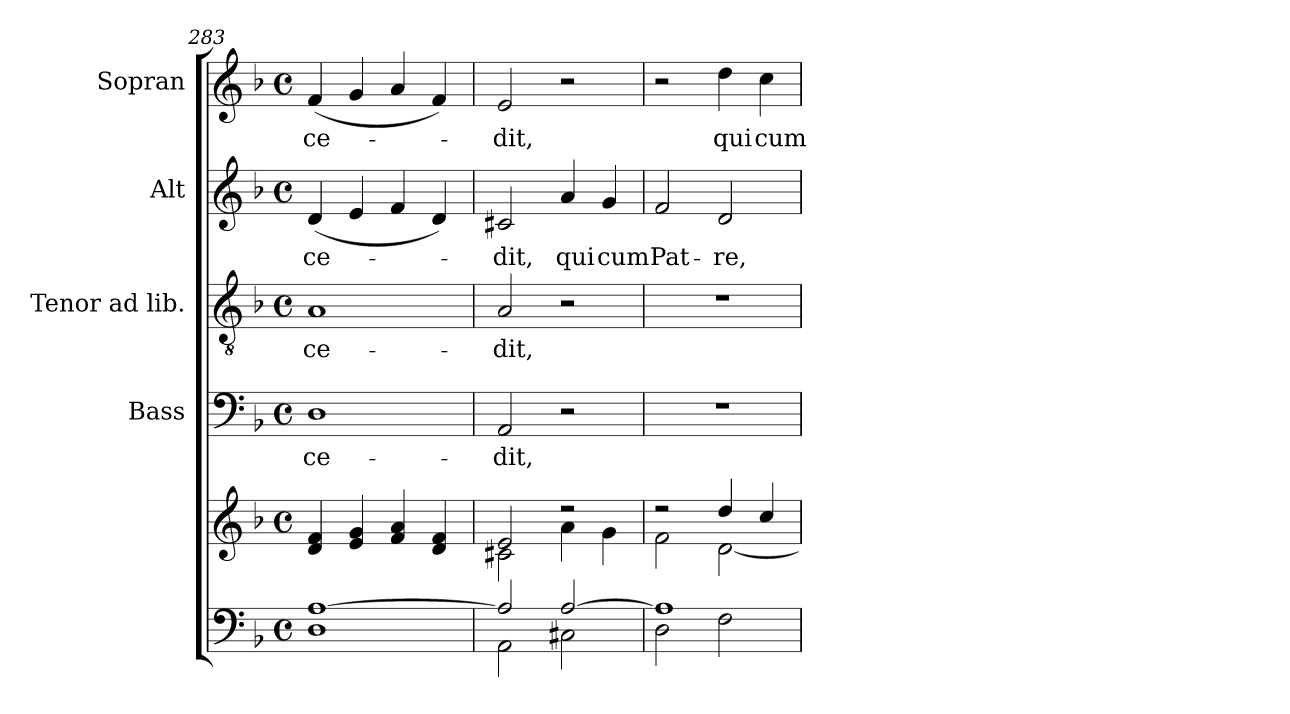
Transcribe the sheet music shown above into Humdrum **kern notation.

**kern	**kern	**kern	**text	**kern	**text	**kern	**text	**kern	**text
*part5	*part5	*part4	*part4	*part3	*part3	*part2	*part2	*part1	*part1
*staff6	*staff5	*staff4	*staff4	*staff3	*staff3	*staff2	*staff2	*staff1	*staff1
*	*	*I"Bass	*	*I"Tenor ad lib.	*	*I"Alt	*	*I"Sopran	*
*	*	*I'B.	*	*I'T.	*	*I'A.	*	*I'S.	*
*clefF4	*clefG2	*clefF4	*	*clefGv2	*	*clefG2	*	*clefG2	*
*k[b-]	*k[b-]	*k[b-]	*	*k[b-]	*	*k[b-]	*	*k[b-]	*
*F:	*F:	*F:	*	*F:	*	*F:	*	*F:	*
*M4/4	*M4/4	*M4/4	*	*M4/4	*	*M4/4	*	*M4/4	*
*met(c)	*met(c)	*met(c)	*	*met(c)	*	*met(c)	*	*met(c)	*
=283	=283	=283	=283	=283	=283	=283	=283	=283	=283
*^	*	*	*	*	*	*	*	*	*
!	!	!	!	!LO:LY:b	!	!LO:LY:b	!	!LO:LY:b	!	!LO:LY:b
[>1A	1D	4d/ 4f/	1D	-ce-	1A	-ce-	(4d/	-ce-	(4f/	-ce-
.	.	4e/ 4g/	.	.	.	.	4e/	.	4g/	.
.	.	4f/ 4a/	.	.	.	.	4f/	.	4a/	.
.	.	4d/ 4f/	.	.	.	.	4d/)	.	4f/)	.
=284	=284	=284	=284	=284	=284	=284	=284	=284	=284	=284
*	*	*^	*	*	*	*	*	*	*	*
!	!	!	!	!	!LO:LY:b	!	!LO:LY:b	!	!LO:LY:b	!	!LO:LY:b
2A/]	2AA\	2e/	2c#X\	2AA/	-dit,	2A/	-dit,	2c#X/	-dit,	2e/	-dit,
!	!	!	!	!	!	!	!	!	!LO:LY:b	!	!
[>2A/	2C#X\	2rdd	4a\	2r	.	2r	.	4a/	qui	2r	.
!	!	!	!	!	!	!	!	!	!LO:LY:b	!	!
.	.	.	4g\	.	.	.	.	4g/	cum	.	.
=285	=285	=285	=285	=285	=285	=285	=285	=285	=285	=285	=285
!	!	!	!	!	!	!	!	!	!LO:LY:b	!	!
1A]	2D\	2rdd	2f\	1r	.	1r	.	2f/	Pat-	2r	.
!	!	!	!	!	!	!	!	!	!LO:LY:b	!	!LO:LY:b
.	2F\	4dd/	[<2d\	.	.	.	.	2d/	-re,	4dd\	qui
!	!	!	!	!	!	!	!	!	!	!	!LO:LY:b
.	.	4cc/	.	.	.	.	.	.	.	4cc\	cum
*v	*v	*	*	*	*	*	*	*	*	*	*
*	*v	*v	*	*	*	*	*	*	*	*
=	=	=	=	=	=	=	=	=	=
*-	*-	*-	*-	*-	*-	*-	*-	*-	*-
